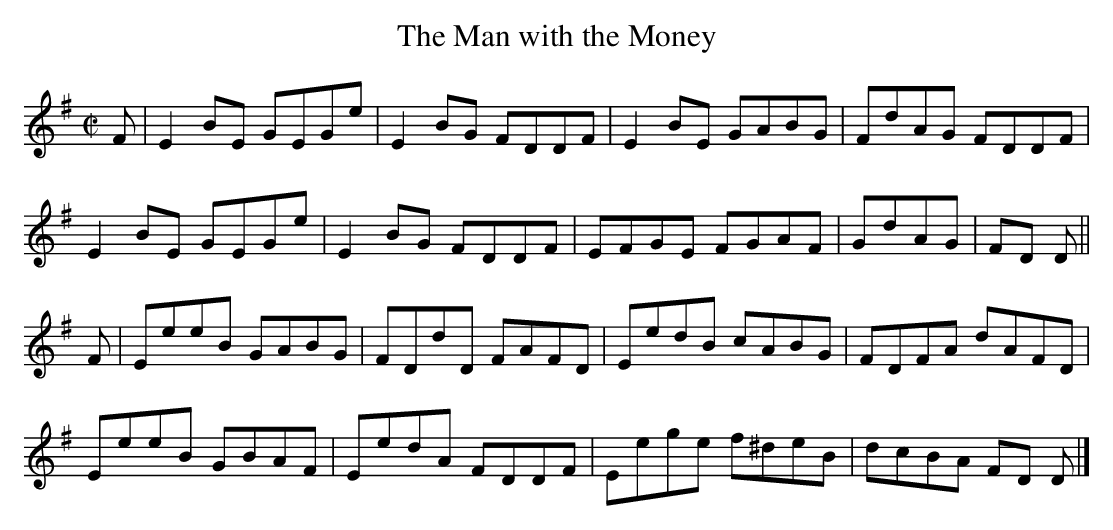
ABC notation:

X:1
T: The Man with the Money
M: C|
L: 1/8
K: Em
F|E2BE GEGe|E2BG FDDF|E2BE GABG|FdAG FDDF|
E2BE GEGe|E2BG FDDF|EFGE FGAF|GdAG|FD D||
F|EeeB GABG|FDdD FAFD|EedB cABG|FDFA dAFD|
EeeB GBAF|EedA FDDF|Eege f^deB|dcBA FD D|]
